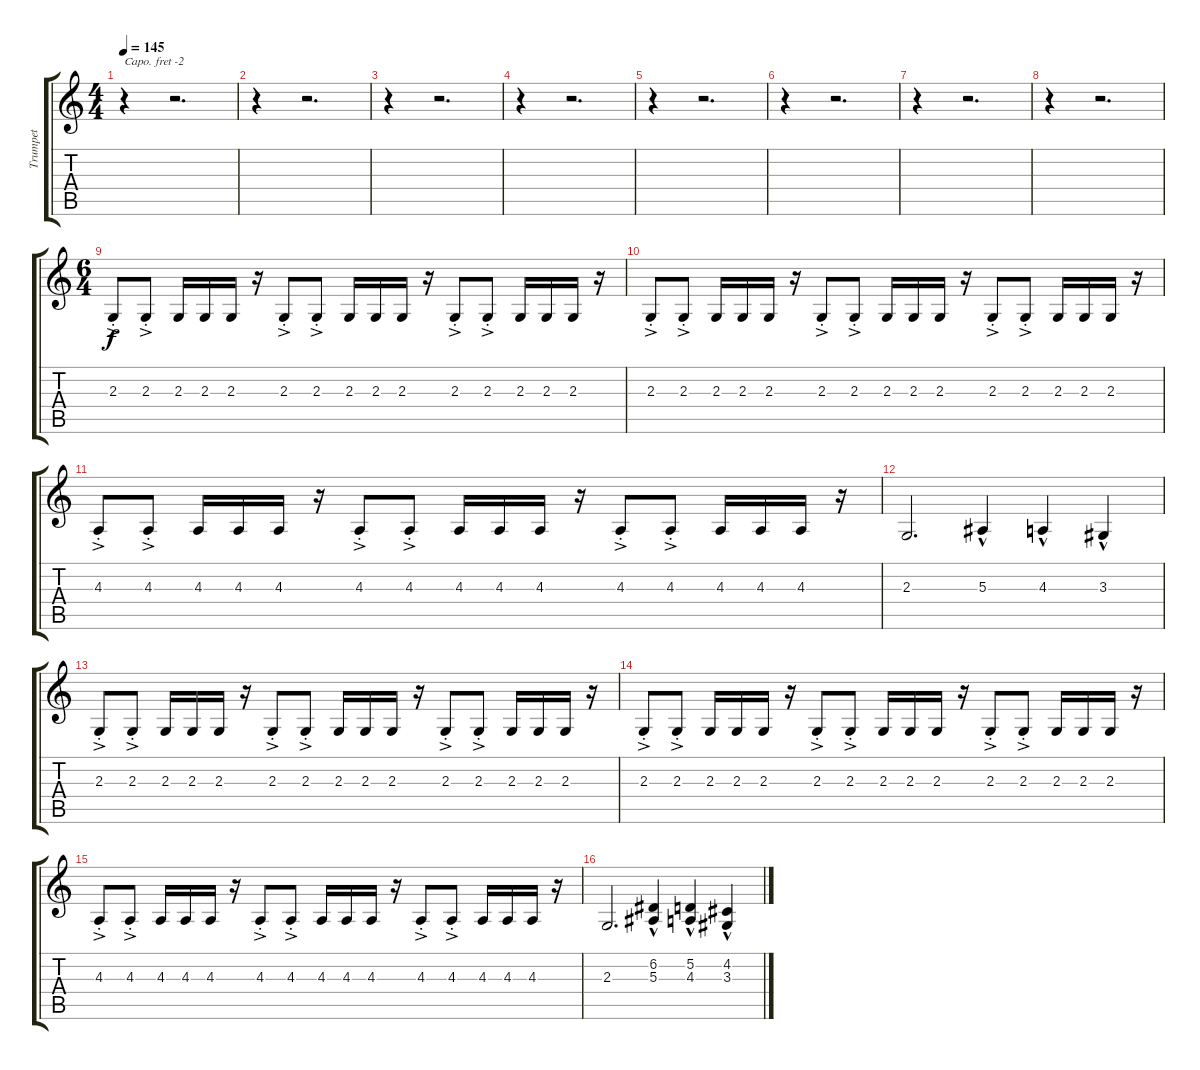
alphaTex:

\track ("Trumpet" "Trumpet") {instrument trumpet}
\staff {score tabs}
\capo -2
\tuning (E4 B3 G3 D3 A2 D2) {hide}
\ts (4 4)
\tempo 145
\clef g2
\ks c
r.4{dy f} r.2{d} |
r.4 r.2{d} |
r.4 r.2{d} |
r.4 r.2{d} |
r.4 r.2{d} |
r.4 r.2{d} |
r.4 r.2{d} |
r.4 r.2{d} |
\ts (6 4)
2.3{ac st}.8 2.3{ac st}.8 2.3.16 2.3.16 2.3.16 r.16 2.3{ac st}.8 2.3{ac st}.8 2.3.16 2.3.16 2.3.16 r.16 2.3{ac st}.8 2.3{ac st}.8 2.3.16 2.3.16 2.3.16 r.16 |
2.3{ac st}.8 2.3{ac st}.8 2.3.16 2.3.16 2.3.16 r.16 2.3{ac st}.8 2.3{ac st}.8 2.3.16 2.3.16 2.3.16 r.16 2.3{ac st}.8 2.3{ac st}.8 2.3.16 2.3.16 2.3.16 r.16 |
4.3{ac st}.8 4.3{ac st}.8 4.3.16 4.3.16 4.3.16 r.16 4.3{ac st}.8 4.3{ac st}.8 4.3.16 4.3.16 4.3.16 r.16 4.3{ac st}.8 4.3{ac st}.8 4.3.16 4.3.16 4.3.16 r.16 |
2.3.2{d} 5.3{hac}.4 4.3{hac}.4 3.3{hac}.4 |
2.3{ac st}.8 2.3{ac st}.8 2.3.16 2.3.16 2.3.16 r.16 2.3{ac st}.8 2.3{ac st}.8 2.3.16 2.3.16 2.3.16 r.16 2.3{ac st}.8 2.3{ac st}.8 2.3.16 2.3.16 2.3.16 r.16 |
2.3{ac st}.8 2.3{ac st}.8 2.3.16 2.3.16 2.3.16 r.16 2.3{ac st}.8 2.3{ac st}.8 2.3.16 2.3.16 2.3.16 r.16 2.3{ac st}.8 2.3{ac st}.8 2.3.16 2.3.16 2.3.16 r.16 |
4.3{ac st}.8 4.3{ac st}.8 4.3.16 4.3.16 4.3.16 r.16 4.3{ac st}.8 4.3{ac st}.8 4.3.16 4.3.16 4.3.16 r.16 4.3{ac st}.8 4.3{ac st}.8 4.3.16 4.3.16 4.3.16 r.16 |
2.3.2{d} (6.2 5.3{hac}).4 (5.2 4.3{hac}).4 (4.2 3.3{hac}).4
